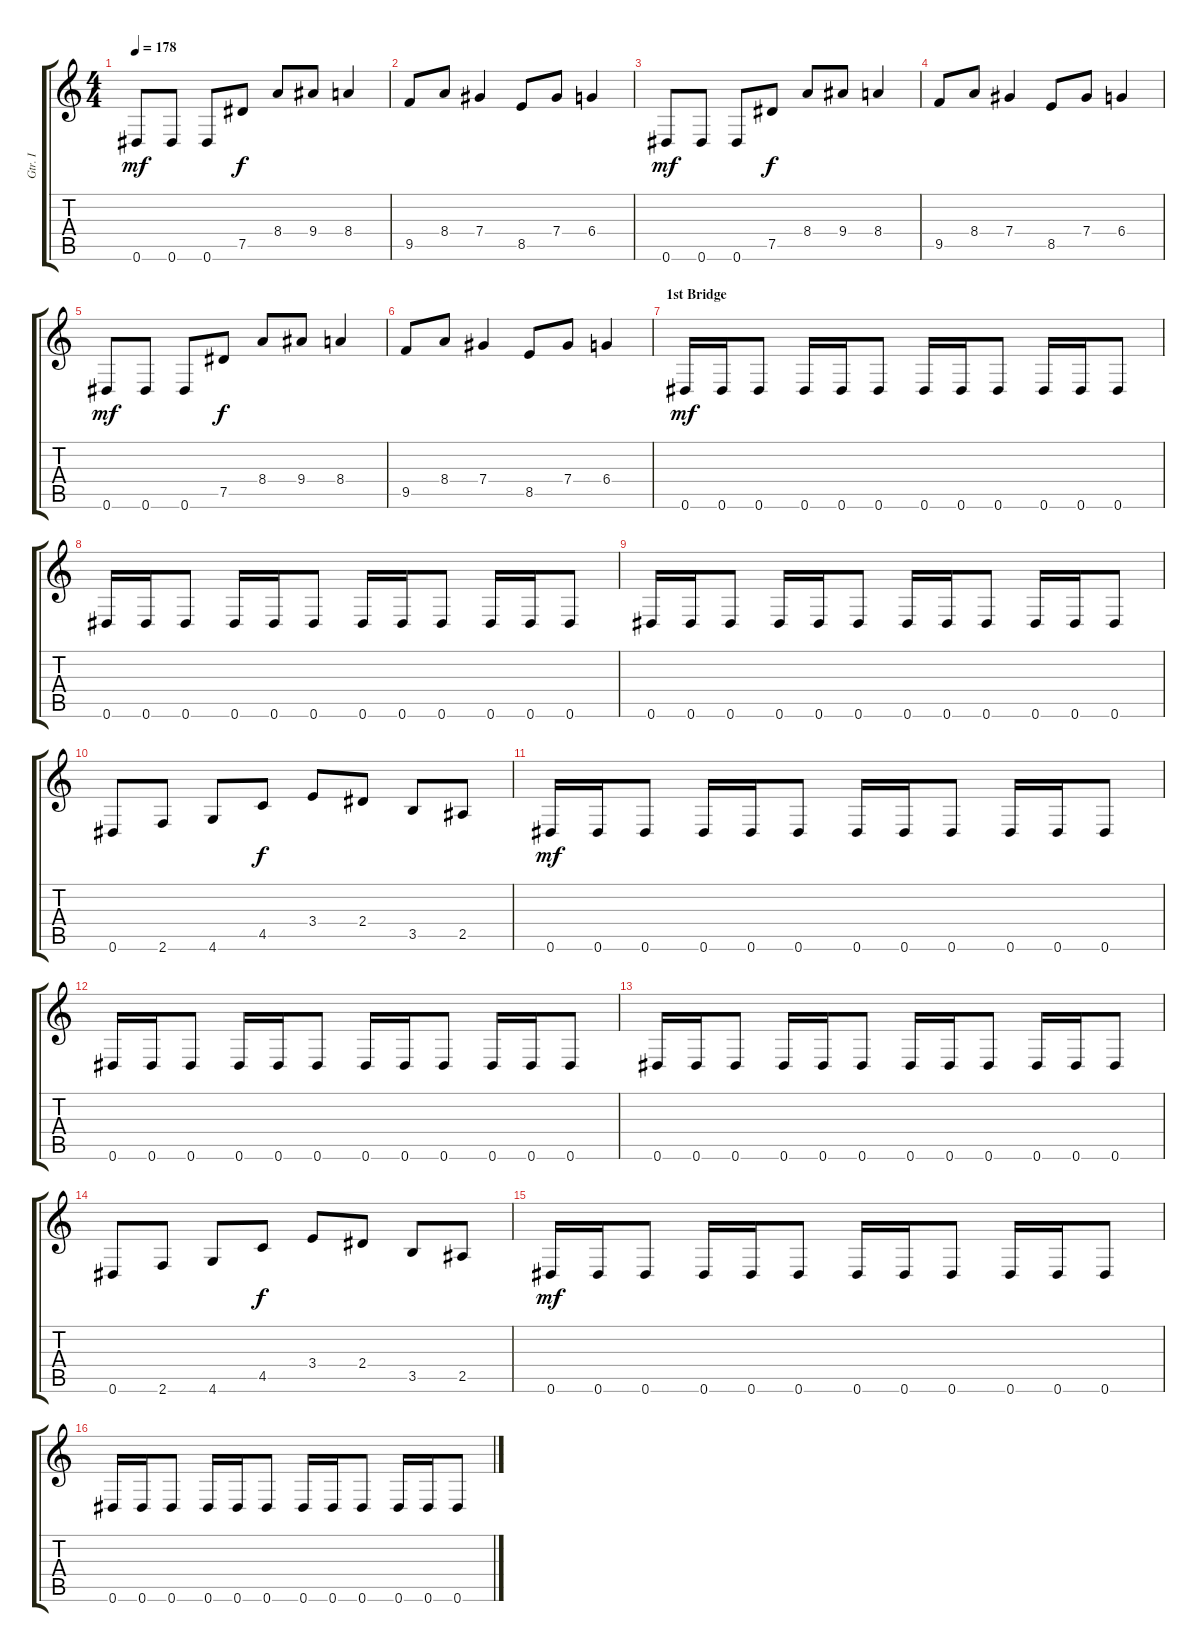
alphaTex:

\track ("Gtr. I" "Gtr. I") {instrument overdrivenguitar}
\staff {score tabs}
\tuning (Eb4 Bb3 Gb3 Db3 Ab2 Eb2) {hide}
\ts (4 4)
\tempo 178
\clef g2
\ks c
0.6.8{dy mf} 0.6.8 0.6.8 7.5.8{dy f} 8.4.8 9.4.8 8.4.4 |
9.5.8 8.4.8 7.4.4 8.5.8 7.4.8 6.4.4 |
0.6.8{dy mf} 0.6.8 0.6.8 7.5.8{dy f} 8.4.8 9.4.8 8.4.4 |
9.5.8 8.4.8 7.4.4 8.5.8 7.4.8 6.4.4 |
0.6.8{dy mf} 0.6.8 0.6.8 7.5.8{dy f} 8.4.8 9.4.8 8.4.4 |
9.5.8 8.4.8 7.4.4 8.5.8 7.4.8 6.4.4 |
\section ("" "1st Bridge")
0.6.16{dy mf} 0.6.16 0.6.8 0.6.16 0.6.16 0.6.8 0.6.16 0.6.16 0.6.8 0.6.16 0.6.16 0.6.8 |
0.6.16 0.6.16 0.6.8 0.6.16 0.6.16 0.6.8 0.6.16 0.6.16 0.6.8 0.6.16 0.6.16 0.6.8 |
0.6.16 0.6.16 0.6.8 0.6.16 0.6.16 0.6.8 0.6.16 0.6.16 0.6.8 0.6.16 0.6.16 0.6.8 |
0.6.8 2.6.8 4.6.8 4.5.8{dy f} 3.4.8 2.4.8 3.5.8 2.5.8 |
0.6.16{dy mf} 0.6.16 0.6.8 0.6.16 0.6.16 0.6.8 0.6.16 0.6.16 0.6.8 0.6.16 0.6.16 0.6.8 |
0.6.16 0.6.16 0.6.8 0.6.16 0.6.16 0.6.8 0.6.16 0.6.16 0.6.8 0.6.16 0.6.16 0.6.8 |
0.6.16 0.6.16 0.6.8 0.6.16 0.6.16 0.6.8 0.6.16 0.6.16 0.6.8 0.6.16 0.6.16 0.6.8 |
0.6.8 2.6.8 4.6.8 4.5.8{dy f} 3.4.8 2.4.8 3.5.8 2.5.8 |
0.6.16{dy mf} 0.6.16 0.6.8 0.6.16 0.6.16 0.6.8 0.6.16 0.6.16 0.6.8 0.6.16 0.6.16 0.6.8 |
0.6.16 0.6.16 0.6.8 0.6.16 0.6.16 0.6.8 0.6.16 0.6.16 0.6.8 0.6.16 0.6.16 0.6.8
